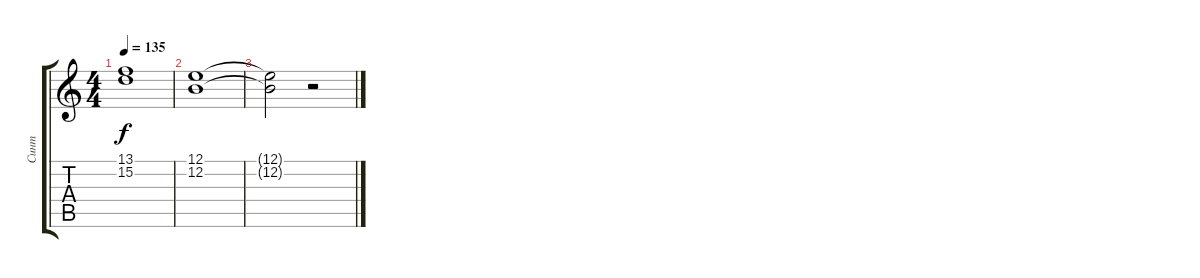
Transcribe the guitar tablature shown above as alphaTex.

\track ("Синт" "Синт") {instrument synthstrings1}
\staff {score tabs}
\tuning (E4 B3 G3 D3 A2 E2) {hide}
\ts (4 4)
\tempo 135
\clef g2
\ks c
(13.1 15.2).1{dy f} |
(12.1 12.2).1 |
(12.1{t} 12.2{t}).2 r.2
